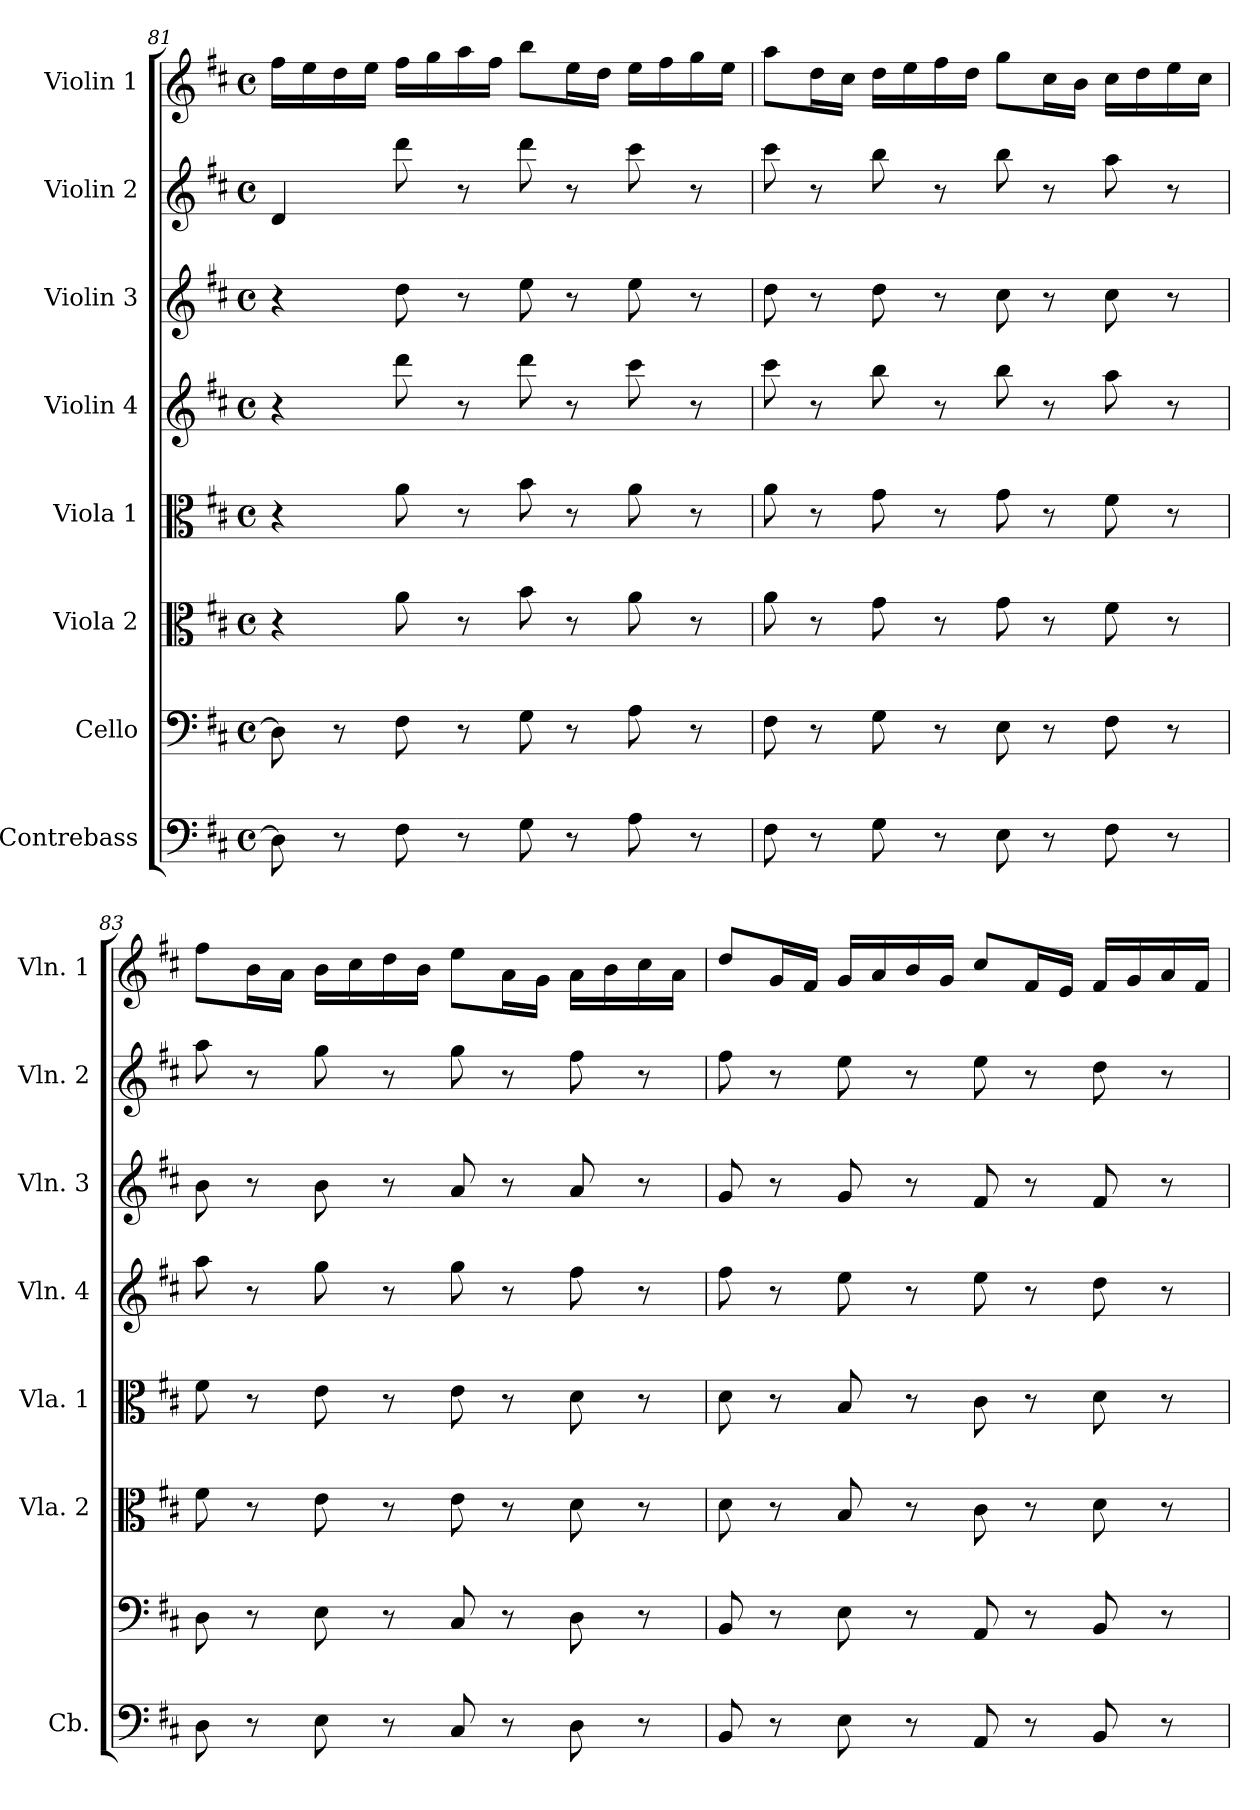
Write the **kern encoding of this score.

**kern	**kern	**kern	**kern	**kern	**kern	**kern	**kern
*part8	*part7	*part6	*part5	*part4	*part3	*part2	*part1
*staff8	*staff7	*staff6	*staff5	*staff4	*staff3	*staff2	*staff1
*I"Contrebass	*I"Cello	*I"Viola 2	*I"Viola 1	*I"Violin 4	*I"Violin 3	*I"Violin 2	*I"Violin 1
*I'Cb.	*	*I'Vla. 2	*I'Vla. 1	*I'Vln. 4	*I'Vln. 3	*I'Vln. 2	*I'Vln. 1
!!LO:PB:g=z
*clefF4	*clefF4	*clefC3	*clefC3	*clefG2	*clefG2	*clefG2	*clefG2
*ITrd7c12	*	*	*	*	*	*	*
*k[f#c#]	*k[f#c#]	*k[f#c#]	*k[f#c#]	*k[f#c#]	*k[f#c#]	*k[f#c#]	*k[f#c#]
*M4/4	*M4/4	*M4/4	*M4/4	*M4/4	*M4/4	*M4/4	*M4/4
*met(c)	*met(c)	*met(c)	*met(c)	*met(c)	*met(c)	*met(c)	*met(c)
=81	=81	=81	=81	=81	=81	=81	=81
8DD\]	8D\]	4r	4r	4r	4r	4d/	16ff#\LL
.	.	.	.	.	.	.	16ee\
8r	8r	.	.	.	.	.	16dd\
.	.	.	.	.	.	.	16ee\JJ
8FF#\	8F#\	8a\	8a\	8ddd\	8dd\	8ddd\	16ff#\LL
.	.	.	.	.	.	.	16gg\
8r	8r	8r	8r	8r	8r	8r	16aa\
.	.	.	.	.	.	.	16ff#\JJ
8GG\	8G\	8b\	8b\	8ddd\	8ee\	8ddd\	8bb\L
8r	8r	8r	8r	8r	8r	8r	16ee\L
.	.	.	.	.	.	.	16dd\JJ
8AA\	8A\	8a\	8a\	8ccc#\	8ee\	8ccc#\	16ee\LL
.	.	.	.	.	.	.	16ff#\
8r	8r	8r	8r	8r	8r	8r	16gg\
.	.	.	.	.	.	.	16ee\JJ
=82	=82	=82	=82	=82	=82	=82	=82
8FF#\	8F#\	8a\	8a\	8ccc#\	8dd\	8ccc#\	8aa\L
8r	8r	8r	8r	8r	8r	8r	16dd\L
.	.	.	.	.	.	.	16cc#\JJ
8GG\	8G\	8g\	8g\	8bb\	8dd\	8bb\	16dd\LL
.	.	.	.	.	.	.	16ee\
8r	8r	8r	8r	8r	8r	8r	16ff#\
.	.	.	.	.	.	.	16dd\JJ
8EE\	8E\	8g\	8g\	8bb\	8cc#\	8bb\	8gg\L
8r	8r	8r	8r	8r	8r	8r	16cc#\L
.	.	.	.	.	.	.	16b\JJ
8FF#\	8F#\	8f#\	8f#\	8aa\	8cc#\	8aa\	16cc#\LL
.	.	.	.	.	.	.	16dd\
8r	8r	8r	8r	8r	8r	8r	16ee\
.	.	.	.	.	.	.	16cc#\JJ
=83	=83	=83	=83	=83	=83	=83	=83
8DD\	8D\	8f#\	8f#\	8aa\	8b\	8aa\	8ff#\L
8r	8r	8r	8r	8r	8r	8r	16b\L
.	.	.	.	.	.	.	16a\JJ
8EE\	8E\	8e\	8e\	8gg\	8b\	8gg\	16b\LL
.	.	.	.	.	.	.	16cc#\
8r	8r	8r	8r	8r	8r	8r	16dd\
.	.	.	.	.	.	.	16b\JJ
8CC#/	8C#/	8e\	8e\	8gg\	8a/	8gg\	8ee\L
8r	8r	8r	8r	8r	8r	8r	16a\L
.	.	.	.	.	.	.	16g\JJ
8DD\	8D\	8d\	8d\	8ff#\	8a/	8ff#\	16a\LL
.	.	.	.	.	.	.	16b\
8r	8r	8r	8r	8r	8r	8r	16cc#\
.	.	.	.	.	.	.	16a\JJ
!!LO:PB:g=z
=84	=84	=84	=84	=84	=84	=84	=84
8BBB/	8BB/	8d\	8d\	8ff#\	8g/	8ff#\	8dd/L
8r	8r	8r	8r	8r	8r	8r	16g/L
.	.	.	.	.	.	.	16f#/JJ
8EE\	8E\	8B/	8B/	8ee\	8g/	8ee\	16g/LL
.	.	.	.	.	.	.	16a/
8r	8r	8r	8r	8r	8r	8r	16b/
.	.	.	.	.	.	.	16g/JJ
8AAA/	8AA/	8c#\	8c#\	8ee\	8f#/	8ee\	8cc#/L
8r	8r	8r	8r	8r	8r	8r	16f#/L
.	.	.	.	.	.	.	16e/JJ
8BBB/	8BB/	8d\	8d\	8dd\	8f#/	8dd\	16f#/LL
.	.	.	.	.	.	.	16g/
8r	8r	8r	8r	8r	8r	8r	16a/
.	.	.	.	.	.	.	16f#/JJ
=	=	=	=	=	=	=	=
*-	*-	*-	*-	*-	*-	*-	*-
